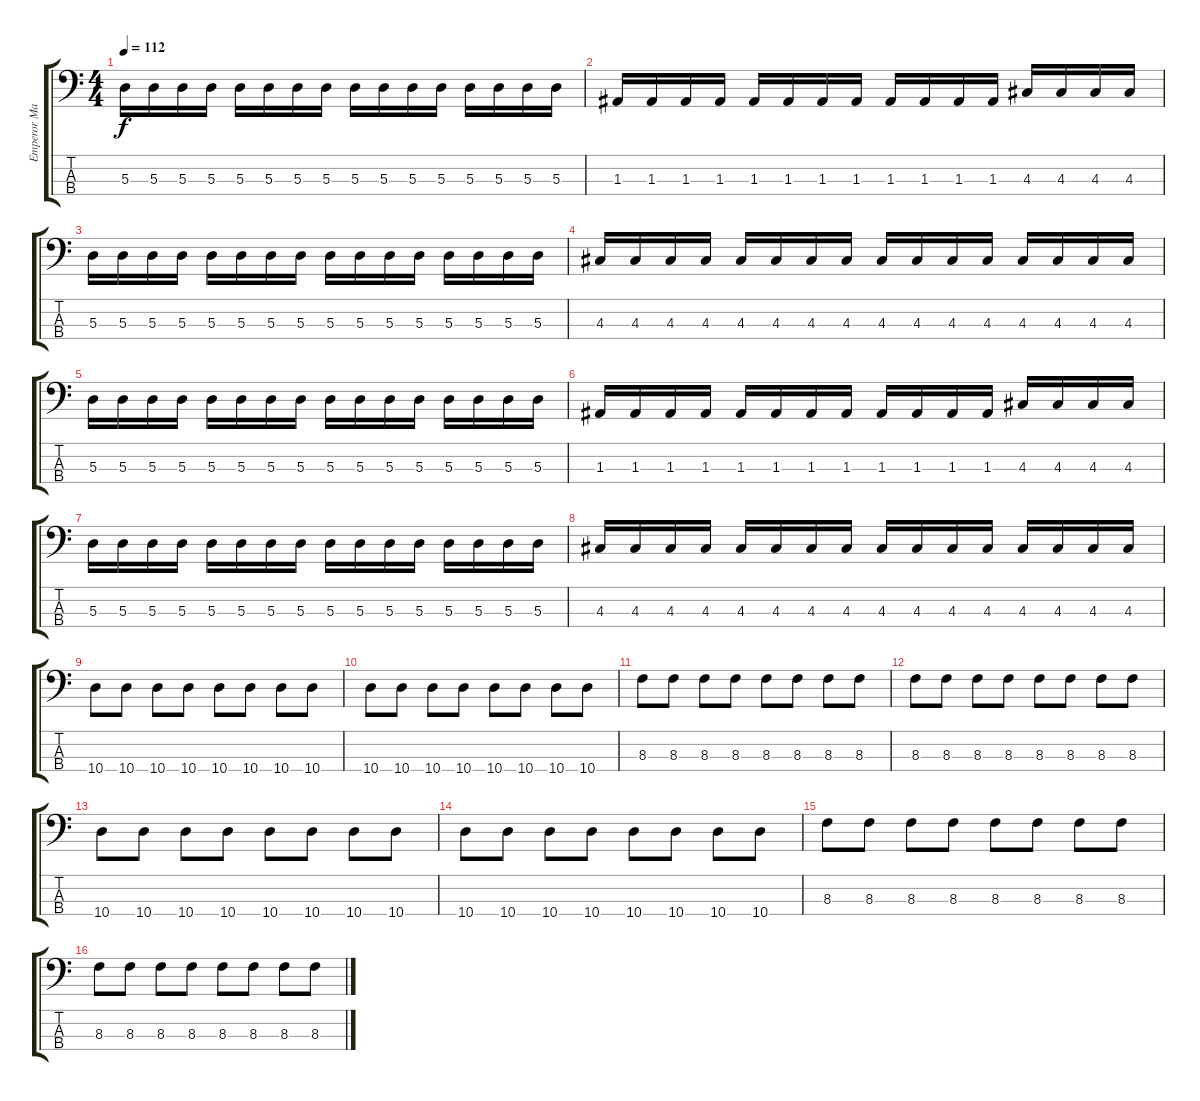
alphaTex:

\track ("Emperor Magus Caligula" "Emperor Ma") {instrument electricbassfinger}
\staff {score tabs}
\tuning (G2 D2 A1 E1) {hide}
\ts (4 4)
\tempo 112
\clef f4
\ks c
5.3.16{dy f} 5.3.16 5.3.16 5.3.16 5.3.16 5.3.16 5.3.16 5.3.16 5.3.16 5.3.16 5.3.16 5.3.16 5.3.16 5.3.16 5.3.16 5.3.16 |
1.3.16 1.3.16 1.3.16 1.3.16 1.3.16 1.3.16 1.3.16 1.3.16 1.3.16 1.3.16 1.3.16 1.3.16 4.3.16 4.3.16 4.3.16 4.3.16 |
5.3.16 5.3.16 5.3.16 5.3.16 5.3.16 5.3.16 5.3.16 5.3.16 5.3.16 5.3.16 5.3.16 5.3.16 5.3.16 5.3.16 5.3.16 5.3.16 |
4.3.16 4.3.16 4.3.16 4.3.16 4.3.16 4.3.16 4.3.16 4.3.16 4.3.16 4.3.16 4.3.16 4.3.16 4.3.16 4.3.16 4.3.16 4.3.16 |
5.3.16 5.3.16 5.3.16 5.3.16 5.3.16 5.3.16 5.3.16 5.3.16 5.3.16 5.3.16 5.3.16 5.3.16 5.3.16 5.3.16 5.3.16 5.3.16 |
1.3.16 1.3.16 1.3.16 1.3.16 1.3.16 1.3.16 1.3.16 1.3.16 1.3.16 1.3.16 1.3.16 1.3.16 4.3.16 4.3.16 4.3.16 4.3.16 |
5.3.16 5.3.16 5.3.16 5.3.16 5.3.16 5.3.16 5.3.16 5.3.16 5.3.16 5.3.16 5.3.16 5.3.16 5.3.16 5.3.16 5.3.16 5.3.16 |
4.3.16 4.3.16 4.3.16 4.3.16 4.3.16 4.3.16 4.3.16 4.3.16 4.3.16 4.3.16 4.3.16 4.3.16 4.3.16 4.3.16 4.3.16 4.3.16 |
10.4.8 10.4.8 10.4.8 10.4.8 10.4.8 10.4.8 10.4.8 10.4.8 |
10.4.8 10.4.8 10.4.8 10.4.8 10.4.8 10.4.8 10.4.8 10.4.8 |
8.3.8 8.3.8 8.3.8 8.3.8 8.3.8 8.3.8 8.3.8 8.3.8 |
8.3.8 8.3.8 8.3.8 8.3.8 8.3.8 8.3.8 8.3.8 8.3.8 |
10.4.8 10.4.8 10.4.8 10.4.8 10.4.8 10.4.8 10.4.8 10.4.8 |
10.4.8 10.4.8 10.4.8 10.4.8 10.4.8 10.4.8 10.4.8 10.4.8 |
8.3.8 8.3.8 8.3.8 8.3.8 8.3.8 8.3.8 8.3.8 8.3.8 |
8.3.8 8.3.8 8.3.8 8.3.8 8.3.8 8.3.8 8.3.8 8.3.8
